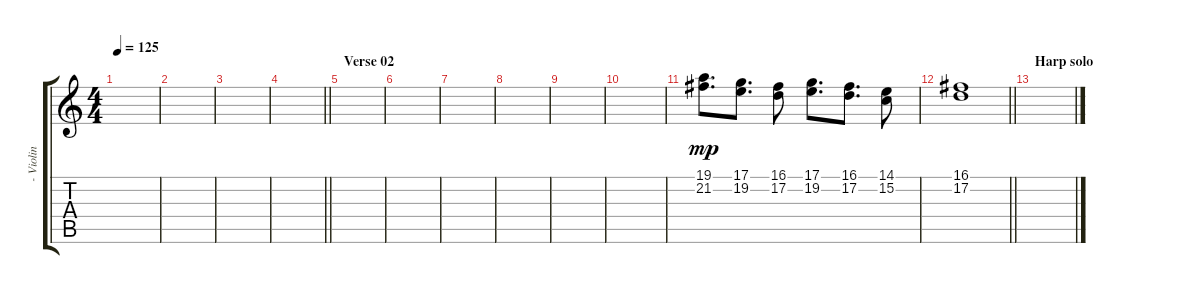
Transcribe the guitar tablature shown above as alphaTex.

\track (" - Violin - " " - Violin ") {instrument stringensemble1}
\staff {score tabs}
\tuning (D4 A3 F3 C3 G2 C2) {hide}
\ts (4 4)
\tempo 125
\clef g2
\ks c
|
|
|
\barLineRight lightlight
|
\section ("" "Verse 02")
|
|
|
|
|
|
(19.1 21.2).8{d dy mp} (17.1 19.2).8{d} (16.1 17.2).8 (17.1 19.2).8{d} (16.1 17.2).8{d} (14.1 15.2).8 |
\barLineRight lightlight
(16.1 17.2).1{volume 4} |
\section ("" "Harp solo")
